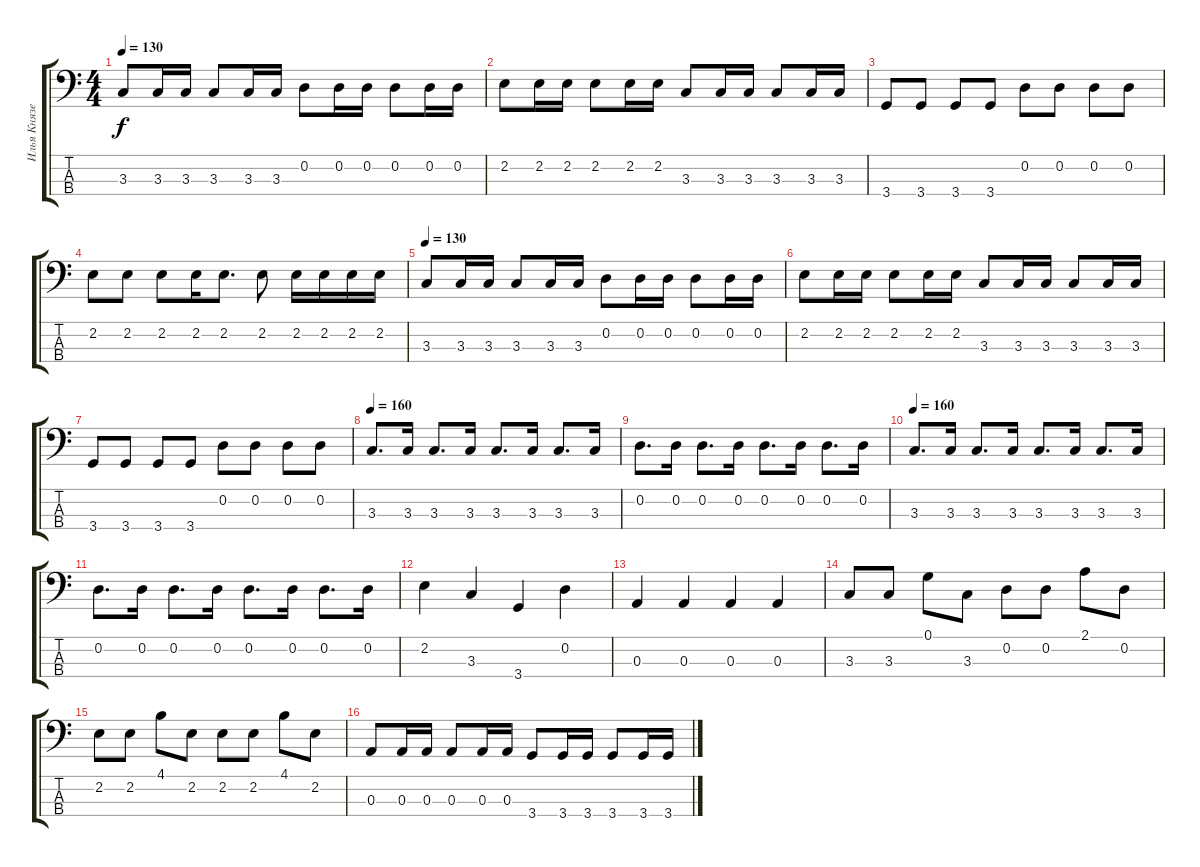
\track ("Илья Князев" "Илья Князе") {instrument electricbasspick}
\staff {score tabs}
\tuning (G2 D2 A1 E1) {hide}
\ts (4 4)
\tempo 130
\clef f4
\ks c
3.3.8{dy f} 3.3.16 3.3.16 3.3.8 3.3.16 3.3.16 0.2.8 0.2.16 0.2.16 0.2.8 0.2.16 0.2.16 |
2.2.8 2.2.16 2.2.16 2.2.8 2.2.16 2.2.16 3.3.8 3.3.16 3.3.16 3.3.8 3.3.16 3.3.16 |
3.4.8 3.4.8 3.4.8 3.4.8 0.2.8 0.2.8 0.2.8 0.2.8 |
2.2.8 2.2.8 2.2.8 2.2.16 2.2.8{d} 2.2.8 2.2.16 2.2.16 2.2.16 2.2.16 |
\tempo 130
3.3.8 3.3.16 3.3.16 3.3.8 3.3.16 3.3.16 0.2.8 0.2.16 0.2.16 0.2.8 0.2.16 0.2.16 |
2.2.8 2.2.16 2.2.16 2.2.8 2.2.16 2.2.16 3.3.8 3.3.16 3.3.16 3.3.8 3.3.16 3.3.16 |
3.4.8 3.4.8 3.4.8 3.4.8 0.2.8 0.2.8 0.2.8 0.2.8 |
\tempo 160
3.3.8{d} 3.3.16 3.3.8{d} 3.3.16 3.3.8{d} 3.3.16 3.3.8{d} 3.3.16 |
0.2.8{d} 0.2.16 0.2.8{d} 0.2.16 0.2.8{d} 0.2.16 0.2.8{d} 0.2.16 |
\tempo 160
3.3.8{d} 3.3.16 3.3.8{d} 3.3.16 3.3.8{d} 3.3.16 3.3.8{d} 3.3.16 |
0.2.8{d} 0.2.16 0.2.8{d} 0.2.16 0.2.8{d} 0.2.16 0.2.8{d} 0.2.16 |
2.2.4 3.3.4 3.4.4 0.2.4 |
0.3.4 0.3.4 0.3.4 0.3.4 |
3.3.8 3.3.8 0.1.8 3.3.8 0.2.8 0.2.8 2.1.8 0.2.8 |
2.2.8 2.2.8 4.1.8 2.2.8 2.2.8 2.2.8 4.1.8 2.2.8 |
0.3.8 0.3.16 0.3.16 0.3.8 0.3.16 0.3.16 3.4.8 3.4.16 3.4.16 3.4.8 3.4.16 3.4.16
